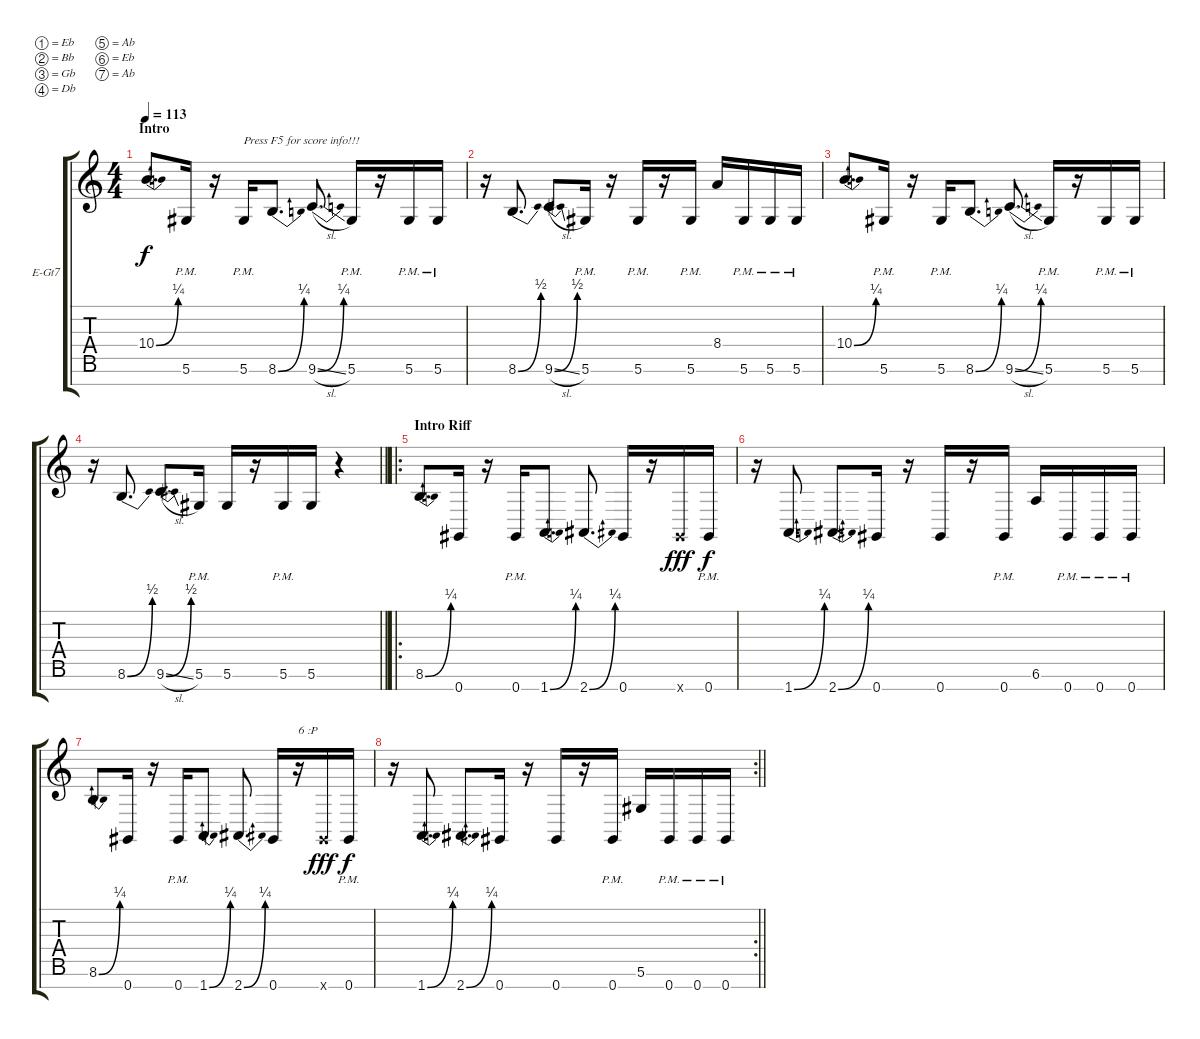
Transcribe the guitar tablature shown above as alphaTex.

\bracketExtendMode groupsimilarinstruments
\firstSystemTrackNameOrientation horizontal
\otherSystemsTrackNameOrientation horizontal
\track ("Track 1" "E-Gt7") {instrument distortionguitar}
\staff {score tabs}
\tuning (Eb4 Bb3 Gb3 Db3 Ab2 Eb2 Ab1)
\ts (4 4)
\beaming (8 2 2 2 2)
\section ("" "Intro")
\tempo 113
\clef g2
\ks c
10.4{be (bend 0 0 60 1)}.8{d dy f instrument distortionguitar} 5.6{pm}.16 r.16 5.6{pm}.16{txt "Press F5 for score info!!!"} 8.6{be (bend 0 0 60 1)}.8{d} 9.6{be (bend 0 0 60 1) sl}.8{d} 5.6{pm}.16 r.16 5.6{pm}.16 5.6{pm}.16 |
r.16 8.6{be (bend 0 0 60 2)}.8{d} 9.6{be (bend 0 0 60 2) sl}.8{d} 5.6{pm}.16 r.16 5.6{pm}.16 r.16 5.6{pm}.16 8.4.16 5.6{pm}.16 5.6{pm}.16 5.6{pm}.16 |
10.4{be (bend 0 0 60 1)}.8{d} 5.6{pm}.16 r.16 5.6{pm}.16 8.6{be (bend 0 0 60 1)}.8{d} 9.6{be (bend 0 0 60 1) sl}.8{d} 5.6{pm}.16 r.16 5.6{pm}.16 5.6{pm}.16 |
\barLineRight lightlight
r.16 8.6{be (bend 0 0 60 2)}.8{d} 9.6{be (bend 0 0 60 2) sl}.8{d} 5.6{pm}.16 5.6.16 r.16 5.6{pm}.16 5.6.16 r.4 |
\ro
\section ("" "Intro Riff")
8.6{be (bend 0 0 60 1)}.8{d} 0.7.16 r.16 0.7{pm}.16 1.7{be (bend 0 0 60 1)}.8{d} 2.7{be (bend 0 0 60 1)}.8{d} 0.7.16 r.16 0.7{x}.16{dy fff} 0.7{pm}.16{dy f} |
r.16 1.7{be (bend 0 0 60 1)}.8{d} 2.7{be (bend 0 0 60 1)}.8{d} 0.7.16 r.16 0.7.16 r.16 0.7{pm}.16 6.6.16 0.7{pm}.16 0.7{pm}.16 0.7{pm}.16 |
8.6{be (bend 0 0 60 1)}.8{d} 0.7.16 r.16 0.7{pm}.16 1.7{be (bend 0 0 60 1)}.8{d} 2.7{be (bend 0 0 60 1)}.8{d} 0.7.16 r.16{txt "6 :P"} 0.7{x}.16{dy fff} 0.7{pm}.16{dy f} |
\rc 2
\barLineRight lightlight
r.16 1.7{be (bend 0 0 60 1)}.8{d} 2.7{be (bend 0 0 60 1)}.8{d} 0.7.16 r.16 0.7.16 r.16 0.7{pm}.16 5.6.16 0.7{pm}.16 0.7{pm}.16 0.7{pm}.16
